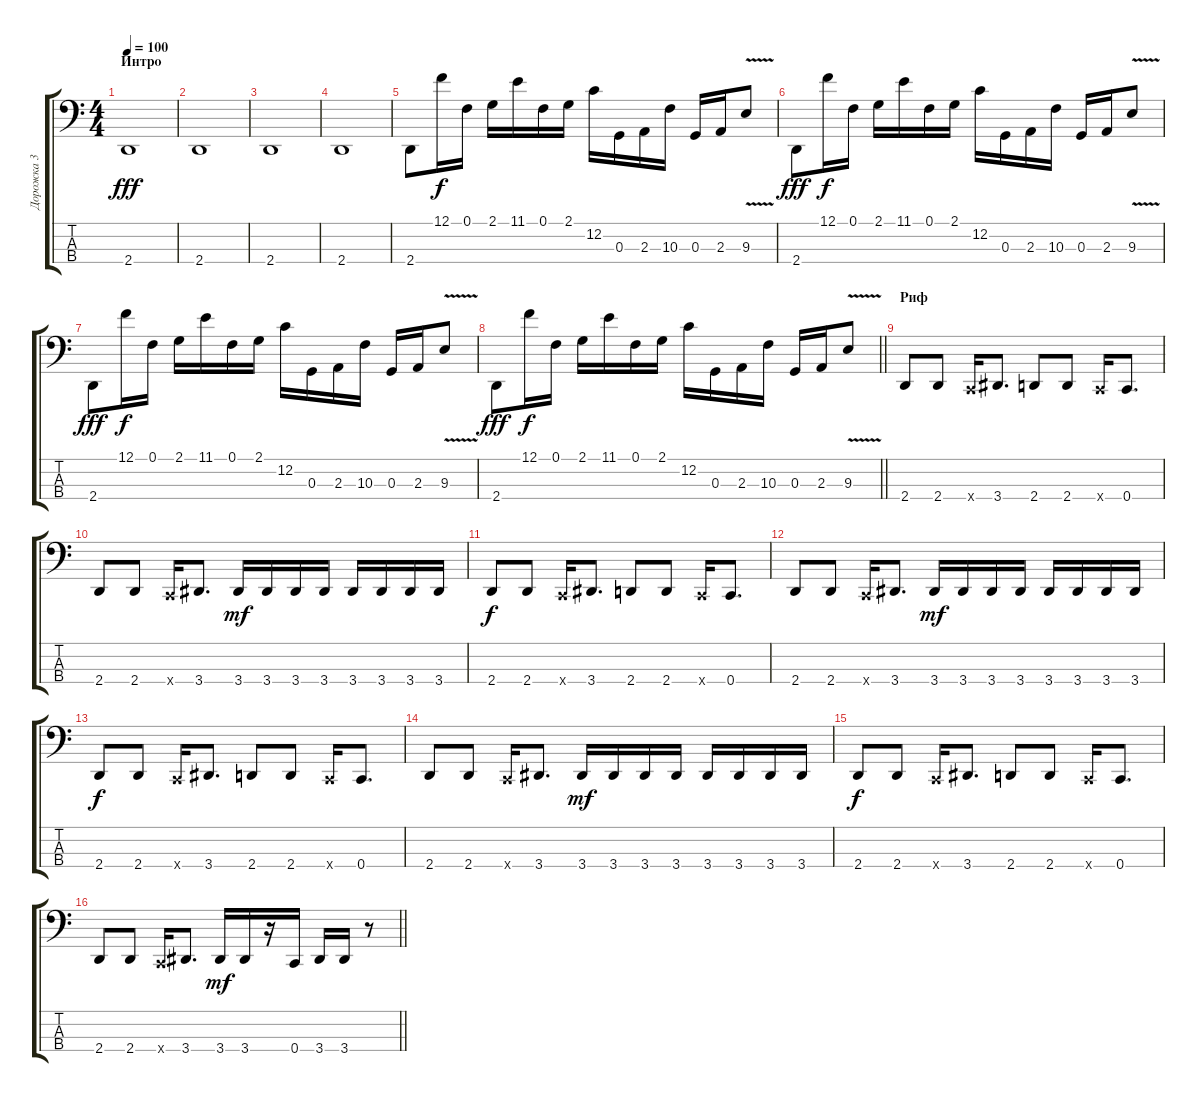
\track ("Дорожка 3" "Дорожка 3") {instrument electricbassfinger}
\staff {score tabs}
\tuning (F2 C2 G1 C1) {hide}
\ts (4 4)
\section ("" "Интро")
\tempo 100
\clef f4
\ks c
2.4.1{dy fff instrument electricbassfinger} |
2.4.1 |
2.4.1 |
2.4.1 |
2.4.8 12.1.16{dy f} 0.1.16 2.1.16 11.1.16 0.1.16 2.1.16 12.2.16 0.3.16 2.3.16 10.3.16 0.3.16 2.3.16 9.3{v}.8 |
2.4.8{dy fff} 12.1.16{dy f} 0.1.16 2.1.16 11.1.16 0.1.16 2.1.16 12.2.16 0.3.16 2.3.16 10.3.16 0.3.16 2.3.16 9.3{v}.8 |
2.4.8{dy fff} 12.1.16{dy f} 0.1.16 2.1.16 11.1.16 0.1.16 2.1.16 12.2.16 0.3.16 2.3.16 10.3.16 0.3.16 2.3.16 9.3{v}.8 |
\barLineRight lightlight
2.4.8{dy fff} 12.1.16{dy f} 0.1.16 2.1.16 11.1.16 0.1.16 2.1.16 12.2.16 0.3.16 2.3.16 10.3.16 0.3.16 2.3.16 9.3{v}.8 |
\section ("" "Риф")
2.4.8 2.4.8 0.4{x}.16 3.4.8{d} 2.4.8 2.4.8 0.4{x}.16 0.4.8{d} |
2.4.8 2.4.8 0.4{x}.16 3.4.8{d} 3.4.16{dy mf} 3.4.16 3.4.16 3.4.16 3.4.16 3.4.16 3.4.16 3.4.16 |
2.4.8{dy f} 2.4.8 0.4{x}.16 3.4.8{d} 2.4.8 2.4.8 0.4{x}.16 0.4.8{d} |
2.4.8 2.4.8 0.4{x}.16 3.4.8{d} 3.4.16{dy mf} 3.4.16 3.4.16 3.4.16 3.4.16 3.4.16 3.4.16 3.4.16 |
2.4.8{dy f} 2.4.8 0.4{x}.16 3.4.8{d} 2.4.8 2.4.8 0.4{x}.16 0.4.8{d} |
2.4.8 2.4.8 0.4{x}.16 3.4.8{d} 3.4.16{dy mf} 3.4.16 3.4.16 3.4.16 3.4.16 3.4.16 3.4.16 3.4.16 |
2.4.8{dy f} 2.4.8 0.4{x}.16 3.4.8{d} 2.4.8 2.4.8 0.4{x}.16 0.4.8{d} |
\barLineRight lightlight
2.4.8 2.4.8 0.4{x}.16 3.4.8{d} 3.4.16{dy mf} 3.4.16 r.16 0.4.16 3.4.16 3.4.16 r.8
